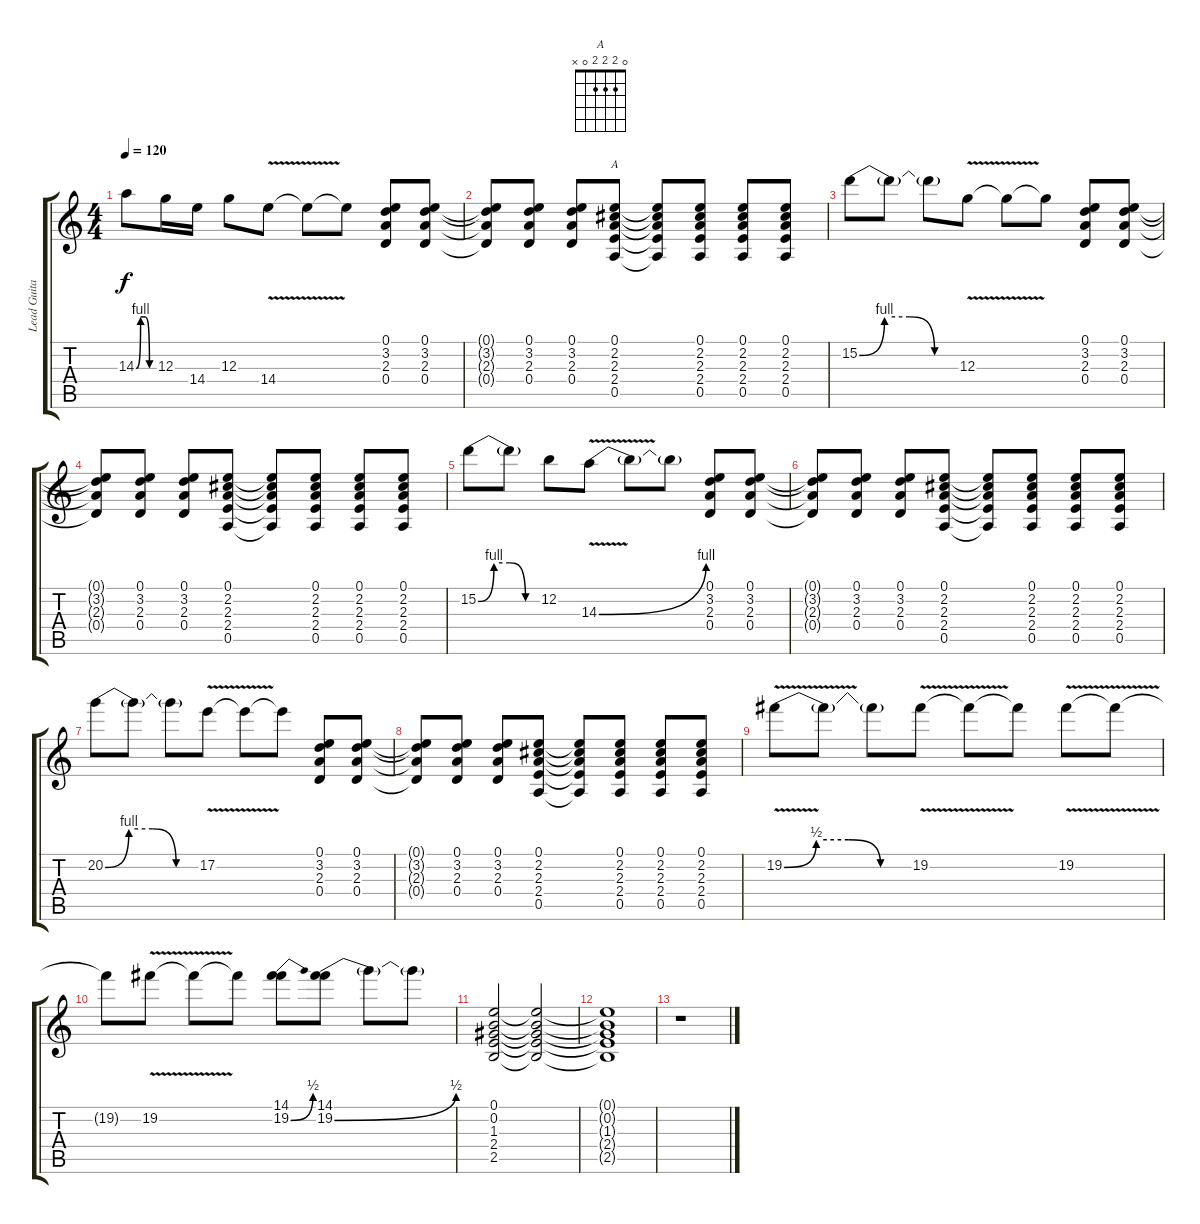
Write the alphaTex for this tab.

\track ("Lead Guitar" "Lead Guita") {instrument overdrivenguitar}
\staff {score tabs}
\tuning (E4 B3 G3 D3 A2 E2) {hide}
\chord ("A" 0 2 2 2 0 x)
\ts (4 4)
\tempo 120
\clef g2
\ks c
14.3{be (custom 0 0 15 4 30 4 45 0 60 0)}.8{dy f} 12.3.16 14.4.16 12.3.8 14.4{v}.8 14.4{t}.8 14.4{t}.8 (0.1 3.2 2.3 0.4).8{volume 13} (0.1 3.2 2.3 0.4).8 |
(0.1{t} 3.2{t} 2.3{t} 0.4{t}).8 (0.1 3.2 2.3 0.4).8 (0.1 3.2 2.3 0.4).8 (0.1 2.2 2.3 2.4 0.5).8{ch "A"} (0.1{t} 2.2{t} 2.3{t} 2.4{t} 0.5{t}).8 (0.1 2.2 2.3 2.4 0.5).8 (0.1 2.2 2.3 2.4 0.5).8 (0.1 2.2 2.3 2.4 0.5).8 |
15.2{be (custom 0 0 15 4 30 4 45 0 60 0)}.8{volume 16} 15.2{t}.8 15.2{t}.8 12.3{v}.8 12.3{t}.8 12.3{t}.8 (0.1 3.2 2.3 0.4).8{volume 13} (0.1 3.2 2.3 0.4).8 |
(0.1{t} 3.2{t} 2.3{t} 0.4{t}).8 (0.1 3.2 2.3 0.4).8 (0.1 3.2 2.3 0.4).8 (0.1 2.2 2.3 2.4 0.5).8 (0.1{t} 2.2{t} 2.3{t} 2.4{t} 0.5{t}).8 (0.1 2.2 2.3 2.4 0.5).8 (0.1 2.2 2.3 2.4 0.5).8 (0.1 2.2 2.3 2.4 0.5).8 |
15.2{be (custom 0 0 15 4 30 4 45 0 60 0)}.8{volume 16} 15.2{t}.8 12.2.8 14.3{be (bend 0 0 60 4) v}.8 14.3{t}.8 14.3{t}.8 (0.1 3.2 2.3 0.4).8{volume 13} (0.1 3.2 2.3 0.4).8 |
(0.1{t} 3.2{t} 2.3{t} 0.4{t}).8 (0.1 3.2 2.3 0.4).8 (0.1 3.2 2.3 0.4).8 (0.1 2.2 2.3 2.4 0.5).8 (0.1{t} 2.2{t} 2.3{t} 2.4{t} 0.5{t}).8 (0.1 2.2 2.3 2.4 0.5).8 (0.1 2.2 2.3 2.4 0.5).8 (0.1 2.2 2.3 2.4 0.5).8 |
20.2{be (custom 0 0 15 4 30 4 45 0 60 0)}.8{volume 16} 20.2{t}.8 20.2{t}.8 17.2{v}.8 17.2{t}.8 17.2{t}.8 (0.1 3.2 2.3 0.4).8{volume 13} (0.1 3.2 2.3 0.4).8 |
(0.1{t} 3.2{t} 2.3{t} 0.4{t}).8 (0.1 3.2 2.3 0.4).8 (0.1 3.2 2.3 0.4).8 (0.1 2.2 2.3 2.4 0.5).8 (0.1{t} 2.2{t} 2.3{t} 2.4{t} 0.5{t}).8 (0.1 2.2 2.3 2.4 0.5).8 (0.1 2.2 2.3 2.4 0.5).8 (0.1 2.2 2.3 2.4 0.5).8 |
19.2{be (custom 0 0 15 2 30 2 45 0 60 0) v}.8{volume 16} 19.2{t}.8 19.2{t}.8 19.2{v}.8 19.2{t}.8 19.2{t}.8 19.2{v}.8 19.2{t}.8 |
19.2{t}.8 19.2{v}.8 19.2{t}.8 19.2{t}.8 (14.1 19.2{be (bend 0 0 60 2)}).8 (14.1 19.2{be (bend 0 0 60 2)}).8 19.2{t}.8 19.2{t}.8 |
(0.1 0.2 1.3 2.4 2.5).2{volume 4} (0.1{t} 0.2{t} 1.3{t} 2.4{t} 2.5{t}).2 |
(0.1{t} 0.2{t} 1.3{t} 2.4{t} 2.5{t}).1 |
r.1
